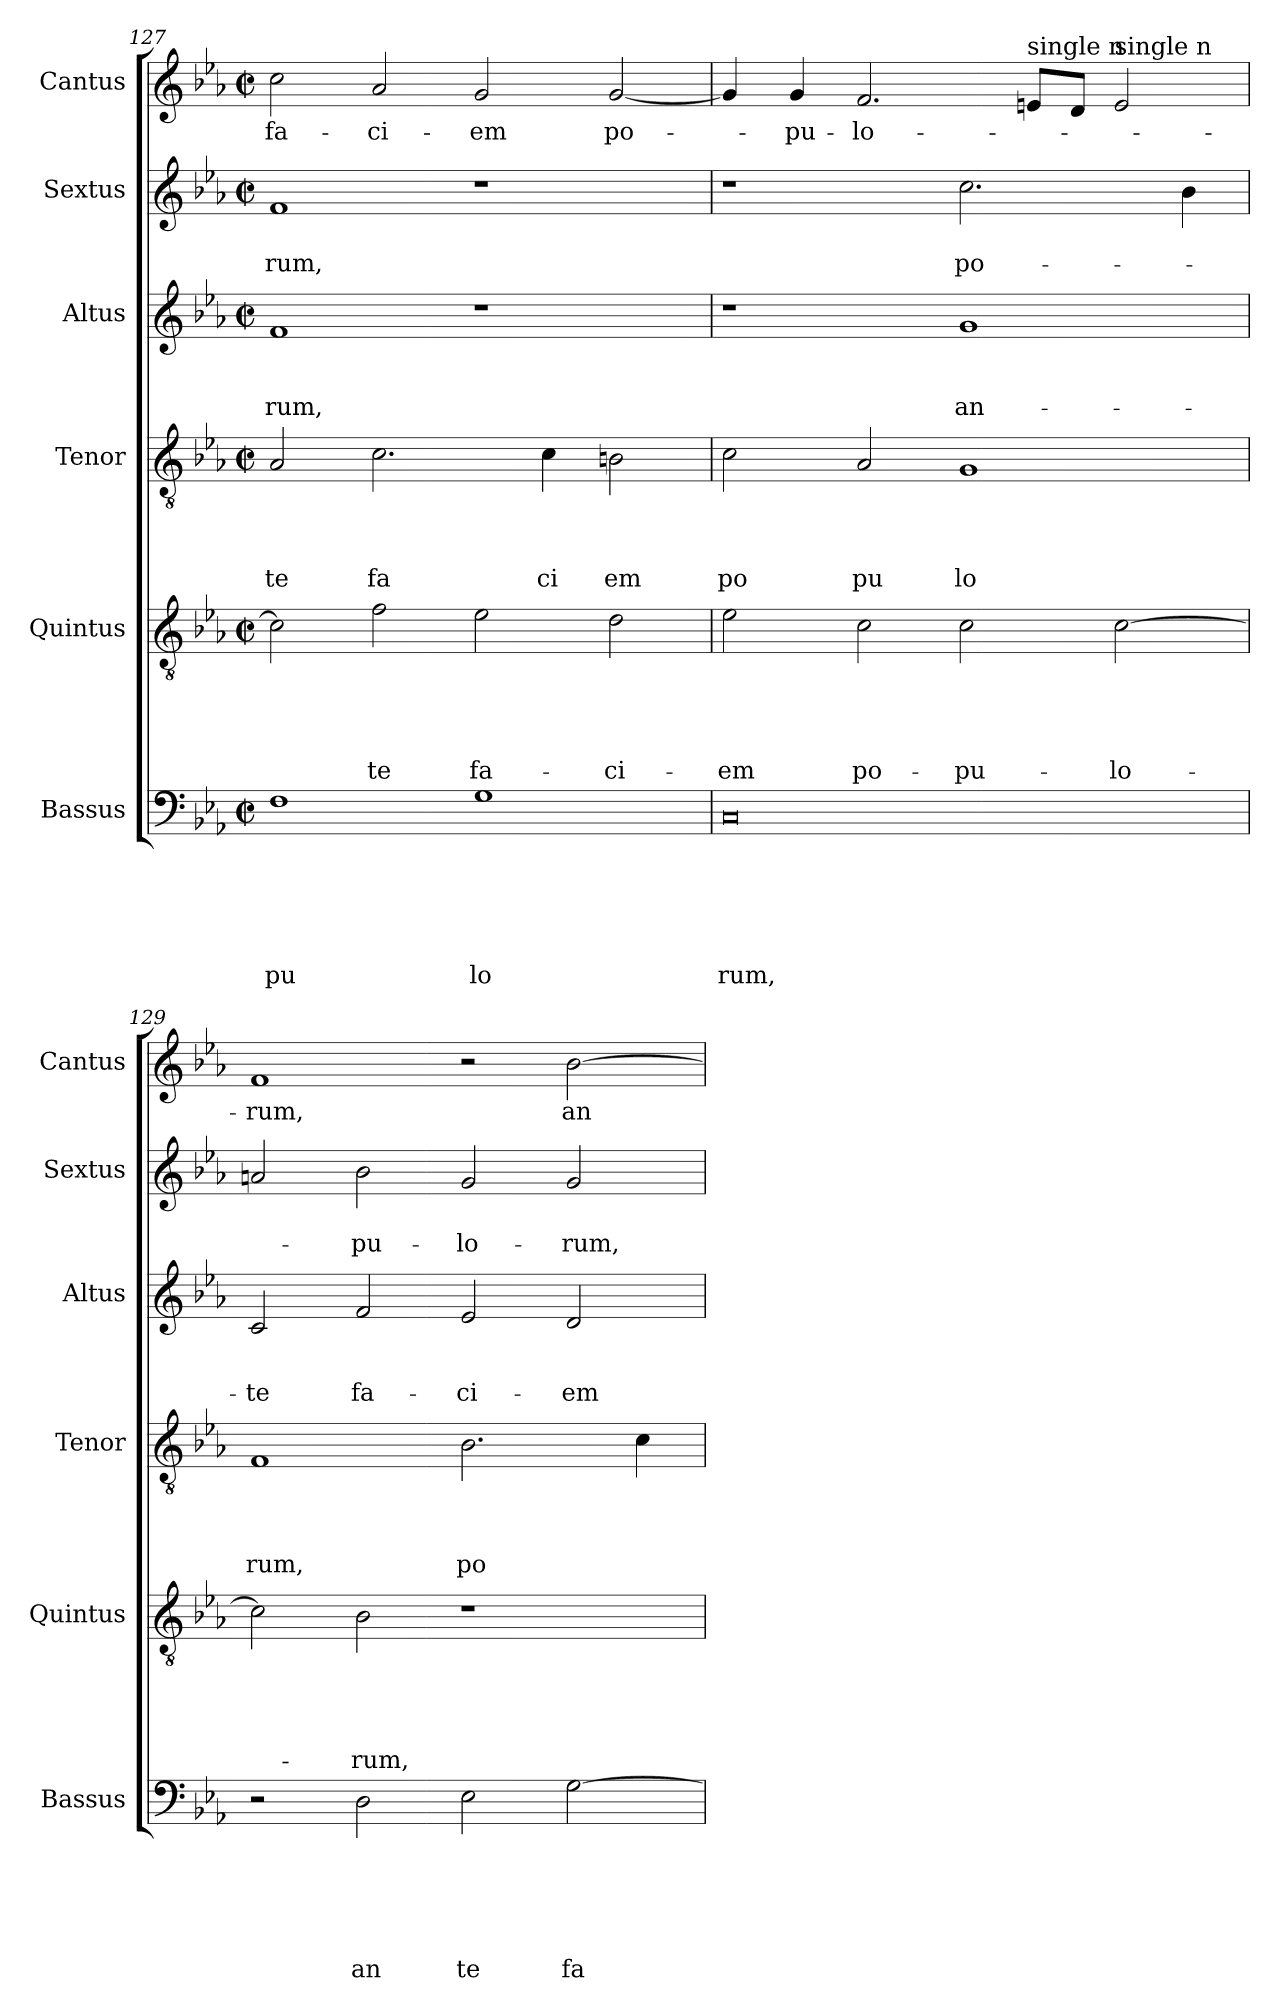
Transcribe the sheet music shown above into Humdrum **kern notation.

**kern	**text	**text	**text	**text	**text	**text	**kern	**text	**text	**text	**text	**text	**kern	**text	**text	**text	**text	**kern	**text	**text	**text	**kern	**text	**text	**kern	**text
*part6	*part6	*part6	*part6	*part6	*part6	*part6	*part5	*part5	*part5	*part5	*part5	*part5	*part4	*part4	*part4	*part4	*part4	*part3	*part3	*part3	*part3	*part2	*part2	*part2	*part1	*part1
*staff6	*staff6	*staff6	*staff6	*staff6	*staff6	*staff6	*staff5	*staff5	*staff5	*staff5	*staff5	*staff5	*staff4	*staff4	*staff4	*staff4	*staff4	*staff3	*staff3	*staff3	*staff3	*staff2	*staff2	*staff2	*staff1	*staff1
*I"Bassus	*	*	*	*	*	*	*I"Quintus	*	*	*	*	*	*I"Tenor	*	*	*	*	*I"Altus	*	*	*	*I"Sextus	*	*	*I"Cantus	*
*I'Bassus	*	*	*	*	*	*	*I'Quintus	*	*	*	*	*	*I'Tenor	*	*	*	*	*I'Altus	*	*	*	*I'Sextus	*	*	*I'Cantus	*
*clefF4	*	*	*	*	*	*	*clefGv2	*	*	*	*	*	*clefGv2	*	*	*	*	*clefG2	*	*	*	*clefG2	*	*	*clefG2	*
*k[b-e-a-]	*	*	*	*	*	*	*k[b-e-a-]	*	*	*	*	*	*k[b-e-a-]	*	*	*	*	*k[b-e-a-]	*	*	*	*k[b-e-a-]	*	*	*k[b-e-a-]	*
*E-:	*	*	*	*	*	*	*E-:	*	*	*	*	*	*E-:	*	*	*	*	*E-:	*	*	*	*E-:	*	*	*E-:	*
*M2/2	*	*	*	*	*	*	*M2/2	*	*	*	*	*	*M2/2	*	*	*	*	*M2/2	*	*	*	*M2/2	*	*	*M2/2	*
*met(c|)	*	*	*	*	*	*	*met(c|)	*	*	*	*	*	*met(c|)	*	*	*	*	*met(c|)	*	*	*	*met(c|)	*	*	*met(c|)	*
=127	=127	=127	=127	=127	=127	=127	=127	=127	=127	=127	=127	=127	=127	=127	=127	=127	=127	=127	=127	=127	=127	=127	=127	=127	=127	=127
!	!	!	!	!	!	!LO:LY:b	!	!	!	!	!	!	!	!	!	!	!LO:LY:b	!	!	!	!LO:LY:b	!	!	!LO:LY:b	!	!LO:LY:b
1F	.	.	.	.	.	pu	2c\]	.	.	.	.	.	2A-/	.	.	.	te	1f	.	.	-rum,	1f	.	-rum,	2cc\	fa-
!	!	!	!	!	!	!	!	!	!	!	!	!LO:LY:b	!	!	!	!	!LO:LY:b	!	!	!	!	!	!	!	!	!LO:LY:b
.	.	.	.	.	.	.	2f\	.	.	.	.	-te	2.c\	.	.	.	fa	.	.	.	.	.	.	.	2a-/	-ci-
!	!	!	!	!	!	!LO:LY:b	!	!	!	!	!	!LO:LY:b	!	!	!	!	!	!	!	!	!	!	!	!	!	!LO:LY:b
1G	.	.	.	.	.	lo	2e-\	.	.	.	.	fa-	.	.	.	.	.	1r	.	.	.	1r	.	.	2g/	-em
!	!	!	!	!	!	!	!	!	!	!	!	!	!	!	!	!	!LO:LY:b	!	!	!	!	!	!	!	!	!
.	.	.	.	.	.	.	.	.	.	.	.	.	4c\	.	.	.	ci	.	.	.	.	.	.	.	.	.
!	!	!	!	!	!	!	!	!	!	!	!	!LO:LY:b	!	!	!	!	!LO:LY:b	!	!	!	!	!	!	!	!	!LO:LY:b
.	.	.	.	.	.	.	2d\	.	.	.	.	-ci-	2Bn\	.	.	.	em	.	.	.	.	.	.	.	[<2g/	po-
=128	=128	=128	=128	=128	=128	=128	=128	=128	=128	=128	=128	=128	=128	=128	=128	=128	=128	=128	=128	=128	=128	=128	=128	=128	=128	=128
!	!	!	!	!	!	!LO:LY:b	!	!	!	!	!	!LO:LY:b	!	!	!	!	!LO:LY:b	!	!	!	!	!	!	!	!	!
0C	.	.	.	.	.	rum,	2e-\	.	.	.	.	-em	2c\	.	.	.	po	1r	.	.	.	1r	.	.	4g/]	.
!	!	!	!	!	!	!	!	!	!	!	!	!	!	!	!	!	!	!	!	!	!	!	!	!	!	!LO:LY:b
.	.	.	.	.	.	.	.	.	.	.	.	.	.	.	.	.	.	.	.	.	.	.	.	.	4g/	-pu-
!	!	!	!	!	!	!	!	!	!	!	!	!LO:LY:b	!	!	!	!	!LO:LY:b	!	!	!	!	!	!	!	!	!LO:LY:b
.	.	.	.	.	.	.	2c\	.	.	.	.	po-	2A-/	.	.	.	pu	.	.	.	.	.	.	.	2.f/	-lo-
!	!	!	!	!	!	!	!	!	!	!	!	!LO:LY:b	!	!	!	!	!LO:LY:b	!	!	!	!LO:LY:b	!	!	!LO:LY:b	!	!
.	.	.	.	.	.	.	2c\	.	.	.	.	-pu-	1G	.	.	.	lo	1g	.	.	an-	2.cc\	.	po-	.	.
!	!	!	!	!	!	!	!	!	!	!	!	!	!	!	!	!	!	!	!	!	!	!	!	!	!LO:TX:a:t=single n	!
.	.	.	.	.	.	.	.	.	.	.	.	.	.	.	.	.	.	.	.	.	.	.	.	.	8e/L	.
.	.	.	.	.	.	.	.	.	.	.	.	.	.	.	.	.	.	.	.	.	.	.	.	.	8d/J	.
!	!	!	!	!	!	!	!	!	!	!	!	!	!	!	!	!	!	!	!	!	!	!	!	!	!LO:TX:a:t=single n	!
!	!	!	!	!	!	!	!	!	!	!	!	!LO:LY:b	!	!	!	!	!	!	!	!	!	!	!	!	!	!
.	.	.	.	.	.	.	[>2c\	.	.	.	.	-lo-	.	.	.	.	.	.	.	.	.	.	.	.	2e/	.
.	.	.	.	.	.	.	.	.	.	.	.	.	.	.	.	.	.	.	.	.	.	4b-\	.	.	.	.
=129	=129	=129	=129	=129	=129	=129	=129	=129	=129	=129	=129	=129	=129	=129	=129	=129	=129	=129	=129	=129	=129	=129	=129	=129	=129	=129
!	!	!	!	!	!	!	!	!	!	!	!	!	!	!	!	!	!LO:LY:b	!	!	!	!LO:LY:b	!	!	!	!	!LO:LY:b
2r	.	.	.	.	.	.	2c\]	.	.	.	.	.	1F	.	.	.	rum,	2c/	.	.	-te	2an/	.	.	1f	-rum,
!	!	!	!	!	!	!LO:LY:b	!	!	!	!	!	!LO:LY:b	!	!	!	!	!	!	!	!	!LO:LY:b	!	!	!LO:LY:b	!	!
2D\	.	.	.	.	.	an	2B-\	.	.	.	.	-rum,	.	.	.	.	.	2f/	.	.	fa-	2b-\	.	-pu-	.	.
!	!	!	!	!	!	!LO:LY:b	!	!	!	!	!	!	!	!	!	!	!LO:LY:b	!	!	!	!LO:LY:b	!	!	!LO:LY:b	!	!
2E-\	.	.	.	.	.	te	1r	.	.	.	.	.	2.B-\	.	.	.	po	2e-/	.	.	-ci-	2g/	.	-lo-	2r	.
!	!	!	!	!	!	!LO:LY:b	!	!	!	!	!	!	!	!	!	!	!	!	!	!	!LO:LY:b	!	!	!LO:LY:b	!	!LO:LY:b
[>2G\	.	.	.	.	.	fa	.	.	.	.	.	.	.	.	.	.	.	2d/	.	.	-em	2g/	.	-rum,	[>2b-\	an-
.	.	.	.	.	.	.	.	.	.	.	.	.	4c\	.	.	.	.	.	.	.	.	.	.	.	.	.
=	=	=	=	=	=	=	=	=	=	=	=	=	=	=	=	=	=	=	=	=	=	=	=	=	=	=
*-	*-	*-	*-	*-	*-	*-	*-	*-	*-	*-	*-	*-	*-	*-	*-	*-	*-	*-	*-	*-	*-	*-	*-	*-	*-	*-
